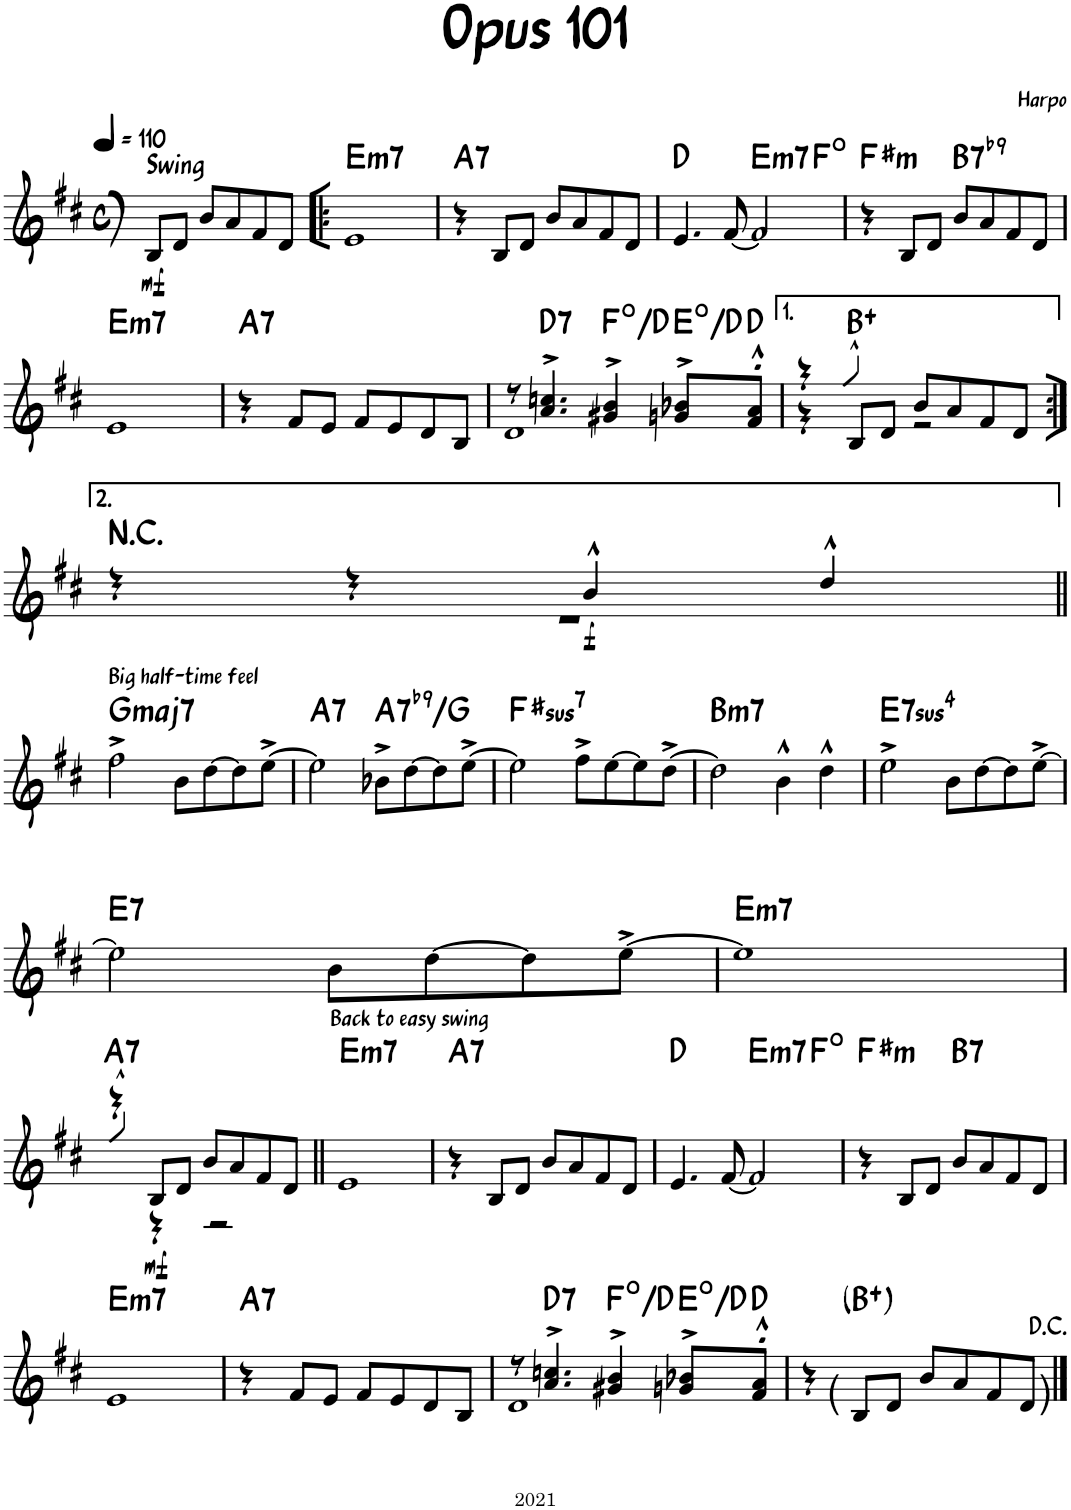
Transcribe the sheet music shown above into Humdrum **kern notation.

**kern	**dynam	**harte
*part1	*part1	*part1
*staff1	*staff1	*
*I"Piano	*	*
*I'Pno.	*	*
*clefG2	*	*
*k[f#c#]	*	*
*M4/4	*	*
*met(c)	*	*
*MM110	*	*
=	=	=
!LO:TX:a:B:t=Swing	!	!
!	!LO:DY:b	!
8B/L	mf	.
8d/J	.	.
8b/L	.	.
8a/	.	.
8f#/	.	.
8d/J	.	.
=1!|:	=1!|:	=1!|:
!	!	!LO:H:kt=m7
1e	.	E:min7
=2	=2	=2
!	!	!LO:H:kt=7
4r	.	A:7
8B/L	.	.
8d/J	.	.
8b/L	.	.
8a/	.	.
8f#/	.	.
8d/J	.	.
=3	=3	=3
*^	*	*
4.e/	2.ryy	.	D:maj
[8f#/	.	.	.
!	!	!	!LO:H:kt=m7
2f#/]	.	.	E:min7
.	4ryy	.	F:dim
=4	=4	=4	=4
!	!	!	!LO:H:kt=m
*v	*v	*	*
4r	.	F#:min
8B/L	.	.
8d/J	.	.
!	!	!LO:H:kt=7
8b/L	.	B:7(b9)
8a/	.	.
8f#/	.	.
8d/J	.	.
!!LO:LB:g=z
=5	=5	=5
!	!	!LO:H:kt=m7
1e	.	E:min7
=6	=6	=6
!	!	!LO:H:kt=7
4r	.	A:7
8f#/L	.	.
8e/J	.	.
8f#/L	.	.
8e/	.	.
8d/	.	.
8B/J	.	.
=7	=7	=7
*^	*	*
8r	1d	.	.
!	!	!	!LO:H:kt=7
4.a/^ 4.ccn/^	.	.	D:7
4g#X/^ 4b/^	.	.	F:dim/6
8gn/^ 8b-X/^L	.	.	E:dim/b7
8f#/'^^ 8a/'^^J	.	.	D:maj
=8	=8	=8	=8
4r	4r	.	.
8B/L	4b^^/	.	B:aug
8d/J	.	.	.
8b/L	2r	.	.
8a/	.	.	.
8f#/	.	.	.
8d/J	.	.	.
!!LO:LB:g=z	!!
=9:|!	=9:|!	=9:|!	=9:|!
!	!	!	!LO:H:kt=N.C.
4r	1r	.	N
4r	.	.	.
!	!	!LO:DY:b	!
4b^^/	.	f	.
4dd^^/	.	.	.
*v	*v	*	*
!!LO:LB:g=z
=10||	=10||	=10||
!LO:TX:a:t=Big half-time feel	!	!LO:H:kt=maj7
2ff#^\	.	G:maj7
8b\L	.	.
[8dd\	.	.
8dd\]	.	.
[8ee^\J	.	.
=11	=11	=11
!	!	!LO:H:kt=7
2ee\]	.	A:7
!	!	!LO:H:kt=7
8b-X^\L	.	A:7(b9)/b7
[8dd\	.	.
8dd\]	.	.
[8ee^\J	.	.
=12	=12	=12
!	!	!LO:H:kt=7
2ee\]	.	F#:maj
8ff#^\L	.	.
[8ee\	.	.
8ee\]	.	.
[8dd^\J	.	.
=13	=13	=13
!	!	!LO:H:kt=m7
2dd\]	.	B:min7
4b^^\	.	.
4dd^^\	.	.
=14	=14	=14
!	!	!LO:H:kt=74
2ee^\	.	E:sus4(7)
8b\L	.	.
[8dd\	.	.
8dd\]	.	.
[8ee^\J	.	.
!!LO:LB:g=z
=15	=15	=15
!	!	!LO:H:kt=7
2ee\]	.	E:7
8b\L	.	.
[8dd\	.	.
8dd\]	.	.
[8ee^\J	.	.
=16	=16	=16
!	!	!LO:H:kt=m7
1ee]	.	E:min7
!!LO:LB:g=z
=17	=17	=17
*^	*	*
!	!	!	!LO:H:kt=7
4r	4bb^^/	.	A:7
!	!	!LO:DY:b	!
8B/L	4r	mf	.
8d/J	.	.	.
8b/L	2r	.	.
8a/	.	.	.
8f#/	.	.	.
8d/J	.	.	.
*v	*v	*	*
=18||	=18||	=18||
!LO:TX:a:t=Back to easy swing	!	!LO:H:kt=m7
1e	.	E:min7
=19	=19	=19
!	!	!LO:H:kt=7
4r	.	A:7
8B/L	.	.
8d/J	.	.
8b/L	.	.
8a/	.	.
8f#/	.	.
8d/J	.	.
=20	=20	=20
*^	*	*
4.e/	2.ryy	.	D:maj
[8f#/	.	.	.
!	!	!	!LO:H:kt=m7
2f#/]	.	.	E:min7
.	4ryy	.	F:dim
=21	=21	=21	=21
!	!	!	!LO:H:kt=m
*v	*v	*	*
4r	.	F#:min
8B/L	.	.
8d/J	.	.
!	!	!LO:H:kt=7
8b/L	.	B:7
8a/	.	.
8f#/	.	.
8d/J	.	.
!!LO:LB:g=z
=22	=22	=22
!	!	!LO:H:kt=m7
1e	.	E:min7
=23	=23	=23
!	!	!LO:H:kt=7
4r	.	A:7
8f#/L	.	.
8e/J	.	.
8f#/L	.	.
8e/	.	.
8d/	.	.
8B/J	.	.
=24	=24	=24
*^	*	*
8r	1d	.	.
!	!	!	!LO:H:kt=7
4.a/^ 4.ccn/^	.	.	D:7
4g#X/^ 4b/^	.	.	F:dim/6
8gn/^ 8b-X/^L	.	.	E:dim/b7
8f#/'^^ 8a/'^^J	.	.	D:maj
*v	*v	*	*
=25	=25	=25
4r	.	.
8B/L	.	B:aug
8d/J	.	.
8b/L	.	.
8a/	.	.
8f#/	.	.
8d/J	.	.
==	==	==
*-	*-	*-
